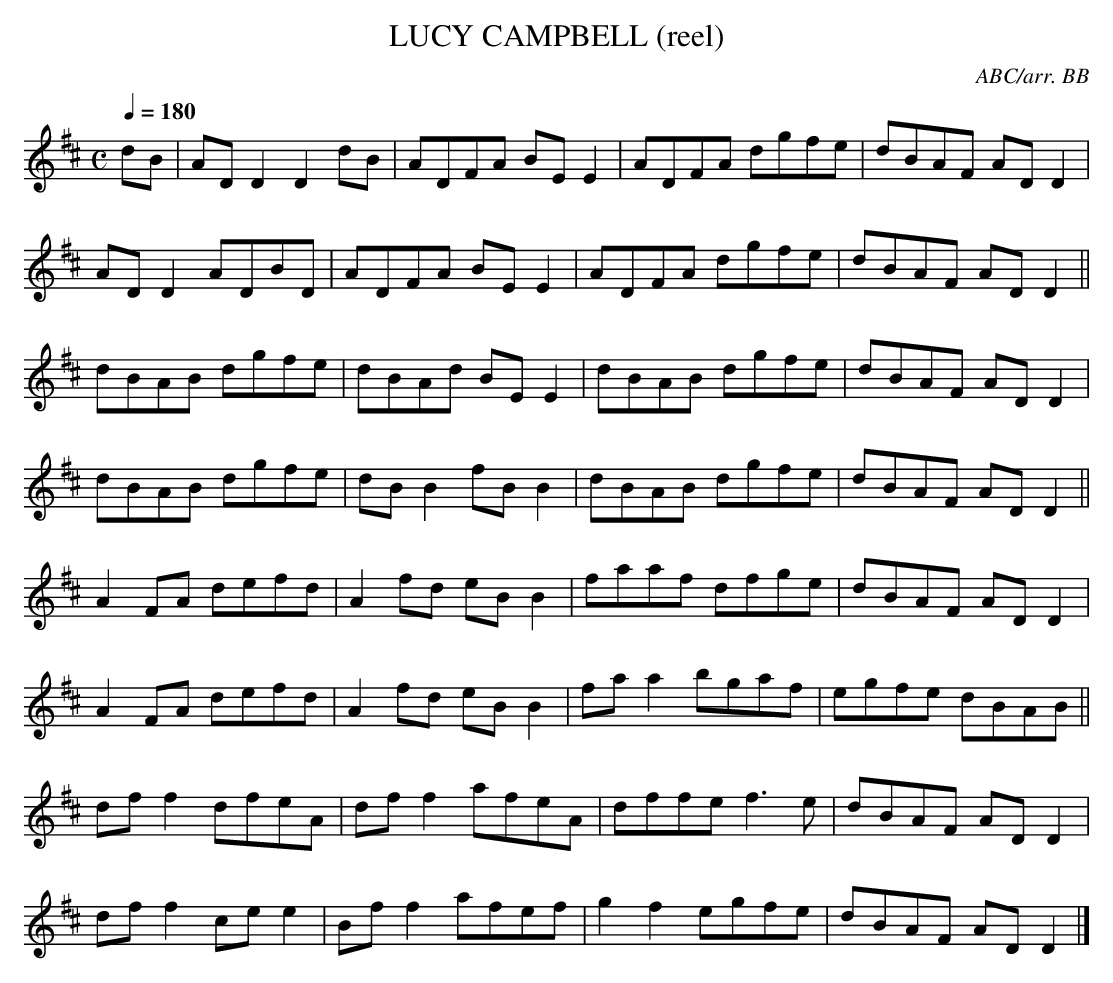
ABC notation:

X:1
T:LUCY CAMPBELL (reel)
C:ABC/arr. BB
M:C
L:1/8
Q:1/4=180
K:D
dB|ADD2 D2dB|ADFA BEE2|ADFA dgfe|dBAF ADD2|
ADD2 ADBD|ADFA BEE2|ADFA dgfe|dBAF ADD2||
dBAB dgfe|dBAd BEE2|dBAB dgfe|dBAF ADD2|
dBAB dgfe|dBB2 fBB2|dBAB dgfe|dBAF ADD2||
A2FA defd|A2fd eBB2|faaf dfge|dBAF ADD2|
A2FA defd|A2fd eBB2|faa2 bgaf|egfe dBAB||
dff2 dfeA|dff2 afeA|dffe f3e|dBAF ADD2|
dff2 cee2|Bff2 afef|g2f2 egfe|dBAF ADD2|]
